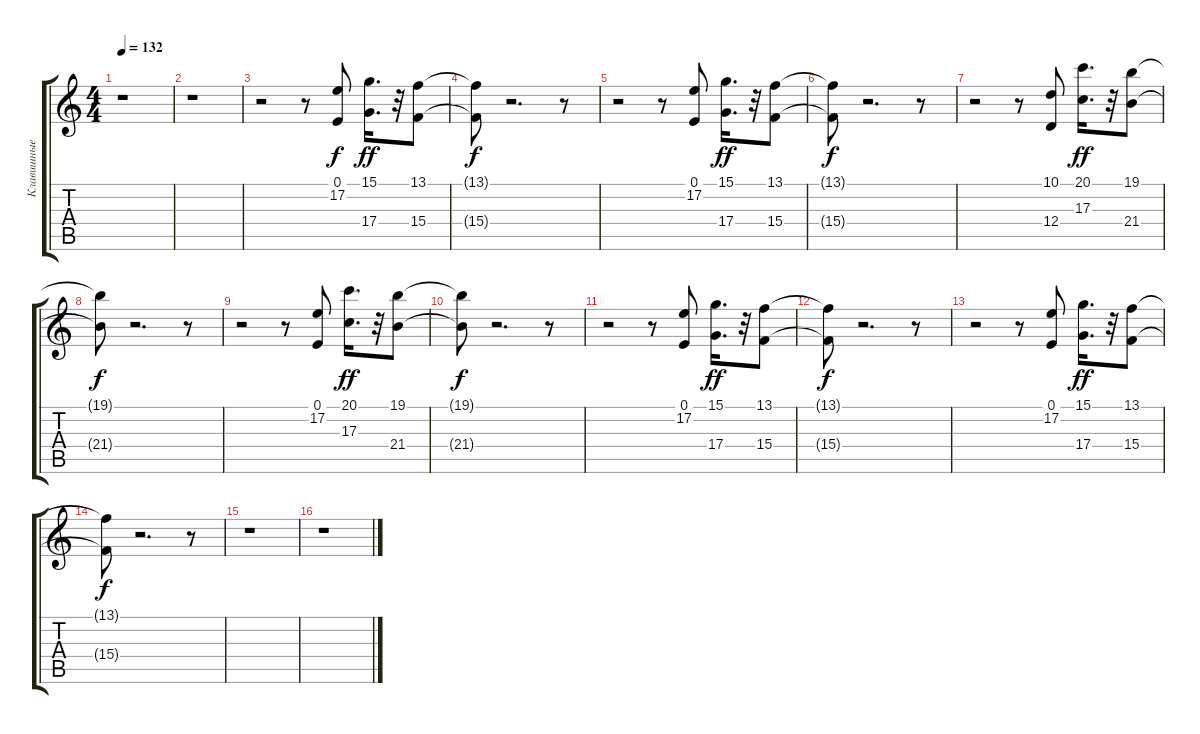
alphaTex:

\track ("Клавишные" "Клавишные") {instrument fx4atmosphere}
\staff {score tabs}
\tuning (E4 B3 G3 D3 A2 E2) {hide}
\ts (4 4)
\tempo 132
\clef g2
\ks c
r.1{dy f} |
r.1 |
r.2 r.8 (0.1 17.2).8 (15.1 17.4).16{d dy ff} r.32 (13.1 15.4).8 |
(13.1{t} 15.4{t}).8{dy f} r.2{d} r.8 |
r.2 r.8 (0.1 17.2).8 (15.1 17.4).16{d dy ff} r.32 (13.1 15.4).8 |
(13.1{t} 15.4{t}).8{dy f} r.2{d} r.8 |
r.2 r.8 (10.1 12.4).8 (20.1 17.3).16{d dy ff} r.32 (19.1 21.4).8 |
(19.1{t} 21.4{t}).8{dy f} r.2{d} r.8 |
r.2 r.8 (0.1 17.2).8 (20.1 17.3).16{d dy ff} r.32 (19.1 21.4).8 |
(19.1{t} 21.4{t}).8{dy f} r.2{d} r.8 |
r.2 r.8 (0.1 17.2).8 (15.1 17.4).16{d dy ff} r.32 (13.1 15.4).8 |
(13.1{t} 15.4{t}).8{dy f} r.2{d} r.8 |
r.2 r.8 (0.1 17.2).8 (15.1 17.4).16{d dy ff} r.32 (13.1 15.4).8 |
(13.1{t} 15.4{t}).8{dy f} r.2{d} r.8 |
r.1 |
r.1
